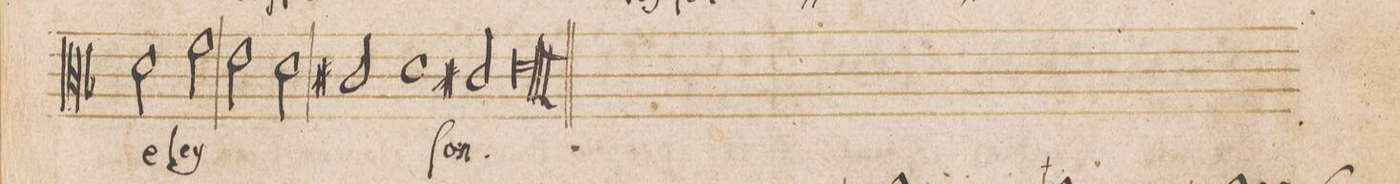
**kern	**text
*I"DISCANTVS	*
*clefC3	*
*k[b-]	*
*met(C|)	*
*M2/1	*
2d\	e-
2f\	-ley
2e\	.
2d\	.
=27-	=27-
2c#X/	.
1d\	.
2c#X/	-ſon.
=28-	=28-
0d\l	.
=29||-	=29||-
*M2/1	*
*met(C|)	*
*-	*-
